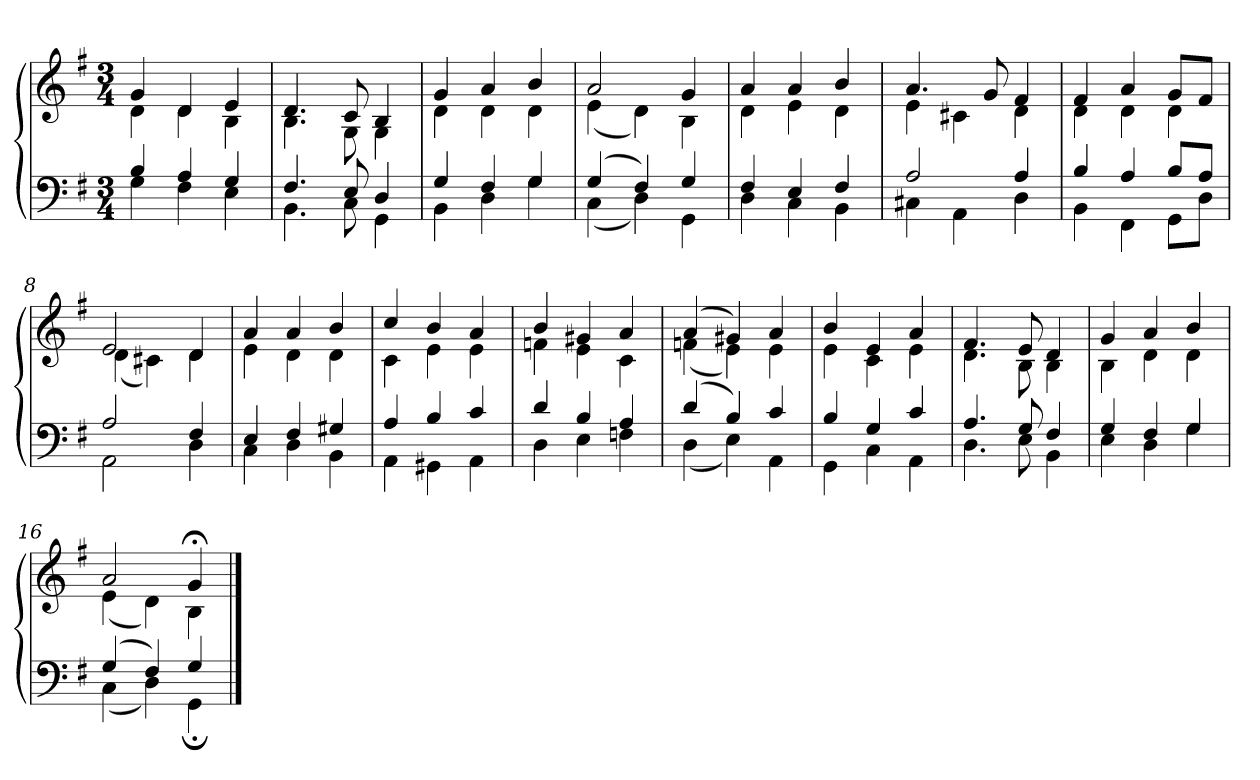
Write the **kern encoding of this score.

**kern	**kern
*part1	*part1
*staff2	*staff1
*clefF4	*clefG2
*k[f#]	*k[f#]
*G:	*G:
*M3/4	*M3/4
=1	=1
*^	*^
4B	4G	4g	4d
4A	4F#	4d	4d
4G	4E	4e	4B
=2	=2	=2	=2
4.F#	4.BB	4.d	4.B
8E	8C	8c	8G
4D	4GG	4B	4G
=3	=3	=3	=3
4G	4BB	4g	4d
4F#	4D	4a	4d
4G	4G	4b	4d
=4	=4	=4	=4
(4G	(4C	2a	(4e
4F#)	4D)	.	4d)
4G	4GG	4g	4B
=5	=5	=5	=5
4F#	4D	4a	4d
4E	4C	4a	4e
4F#	4BB	4b	4d
=6	=6	=6	=6
2A	4C#X	4.a	4e
.	4AA	.	4c#X
.	.	8g	.
4A	4D	4f#	4d
=7	=7	=7	=7
4B	4BB	4f#	4d
4A	4FF#	4a	4d
8BL	8GGL	8gL	4d
8AJ	8DJ	8f#J	.
=8	=8	=8	=8
2A	2AA	2e	(4d
.	.	.	4c#X)
4F#	4D	4d	4d
=9	=9	=9	=9
4E	4C	4a	4e
4F#	4D	4a	4d
4G#X	4BB	4b	4d
=10	=10	=10	=10
4A	4AA	4cc	4c
4B	4GG#X	4b	4e
4c	4AA	4a	4e
=11	=11	=11	=11
4d	4D	4b	4fn
4B	4E	4g#X	4e
4A	4Fn	4a	4c
=12	=12	=12	=12
(4d	(4D	(4a	(4fn
4B)	4E)	4g#X)	4e)
4c	4AA	4a	4e
=13	=13	=13	=13
4B	4GG	4b	4e
4G	4C	4e	4c
4c	4AA	4a	4e
=14	=14	=14	=14
4.A	4.D	4.f#	4.d
8G	8E	8e	8B
4F#	4BB	4d	4B
=15	=15	=15	=15
4G	4E	4g	4B
4F#	4D	4a	4d
4G	4G	4b	4d
=16	=16	=16	=16
(4G	(4C	2a	(4e
4F#)	4D)	.	4d)
4G	4GG;	4g;<	4B
*v	*v	*	*
*	*v	*v
==	==
*-	*-
